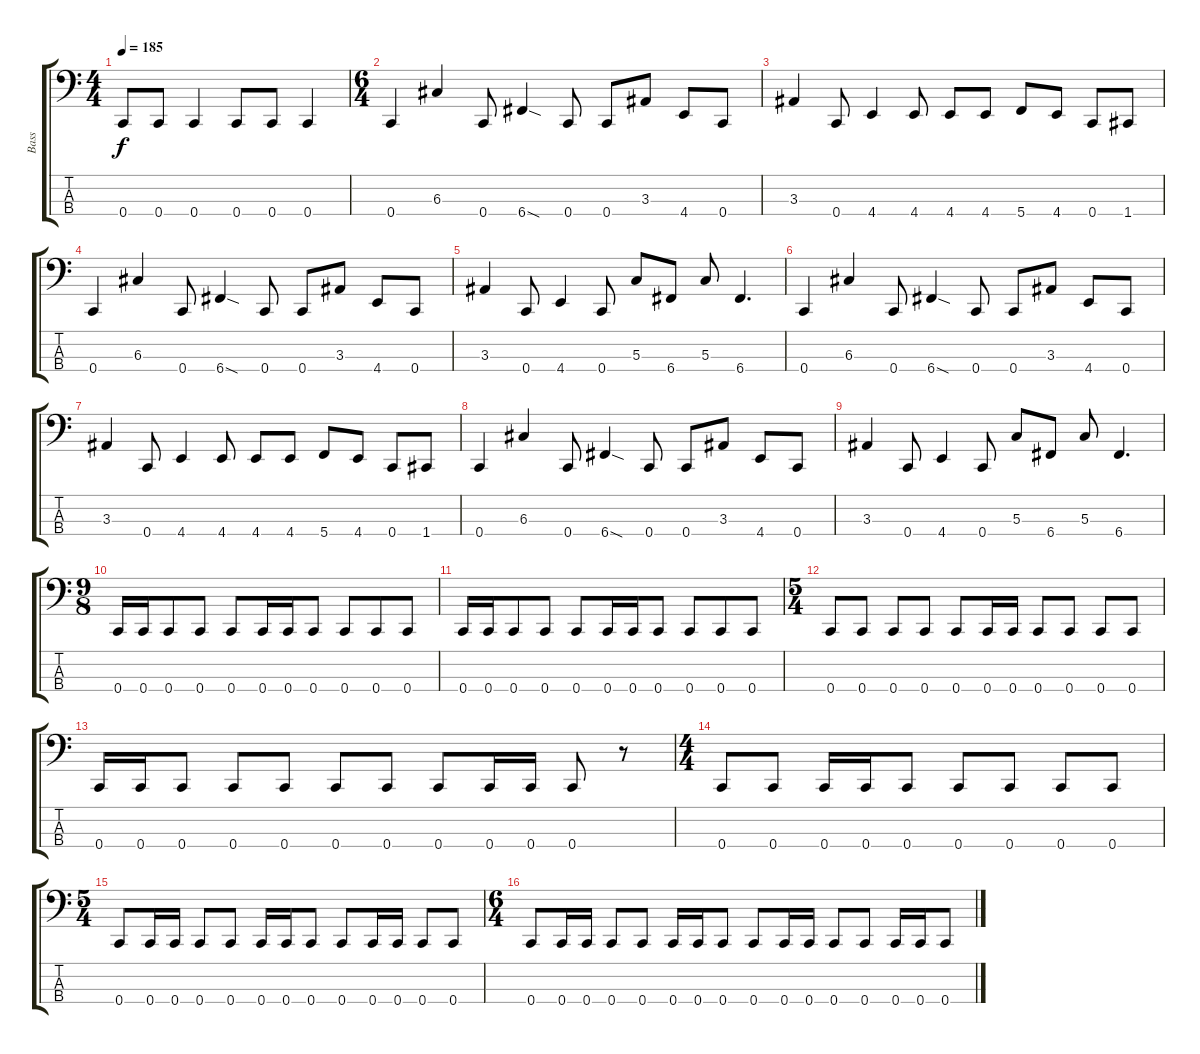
\track ("Bass" "Bass") {instrument electricbassfinger}
\staff {score tabs}
\tuning (F2 C2 G1 C1) {hide}
\ts (4 4)
\tempo 185
\clef f4
\ks c
0.4.8{dy f} 0.4.8 0.4.4 0.4.8 0.4.8 0.4.4 |
\ts (6 4)
0.4.4 6.3.4 0.4.8 6.4{sod}.4 0.4.8 0.4.8 3.3.8 4.4.8 0.4.8 |
3.3.4 0.4.8 4.4.4 4.4.8 4.4.8 4.4.8 5.4.8 4.4.8 0.4.8 1.4.8 |
0.4.4 6.3.4 0.4.8 6.4{sod}.4 0.4.8 0.4.8 3.3.8 4.4.8 0.4.8 |
3.3.4 0.4.8 4.4.4 0.4.8 5.3.8 6.4.8 5.3.8 6.4.4{d} |
0.4.4 6.3.4 0.4.8 6.4{sod}.4 0.4.8 0.4.8 3.3.8 4.4.8 0.4.8 |
3.3.4 0.4.8 4.4.4 4.4.8 4.4.8 4.4.8 5.4.8 4.4.8 0.4.8 1.4.8 |
0.4.4 6.3.4 0.4.8 6.4{sod}.4 0.4.8 0.4.8 3.3.8 4.4.8 0.4.8 |
3.3.4 0.4.8 4.4.4 0.4.8 5.3.8 6.4.8 5.3.8 6.4.4{d} |
\ts (9 8)
0.4.16 0.4.16 0.4.8 0.4.8 0.4.8 0.4.16 0.4.16 0.4.8 0.4.8 0.4.8 0.4.8 |
0.4.16 0.4.16 0.4.8 0.4.8 0.4.8 0.4.16 0.4.16 0.4.8 0.4.8 0.4.8 0.4.8 |
\ts (5 4)
0.4.8 0.4.8 0.4.8 0.4.8 0.4.8 0.4.16 0.4.16 0.4.8 0.4.8 0.4.8 0.4.8 |
0.4.16 0.4.16 0.4.8 0.4.8 0.4.8 0.4.8 0.4.8 0.4.8 0.4.16 0.4.16 0.4.8 r.8 |
\ts (4 4)
0.4.8 0.4.8 0.4.16 0.4.16 0.4.8 0.4.8 0.4.8 0.4.8 0.4.8 |
\ts (5 4)
0.4.8 0.4.16 0.4.16 0.4.8 0.4.8 0.4.16 0.4.16 0.4.8 0.4.8 0.4.16 0.4.16 0.4.8 0.4.8 |
\ts (6 4)
0.4.8 0.4.16 0.4.16 0.4.8 0.4.8 0.4.16 0.4.16 0.4.8 0.4.8 0.4.16 0.4.16 0.4.8 0.4.8 0.4.16 0.4.16 0.4.8
